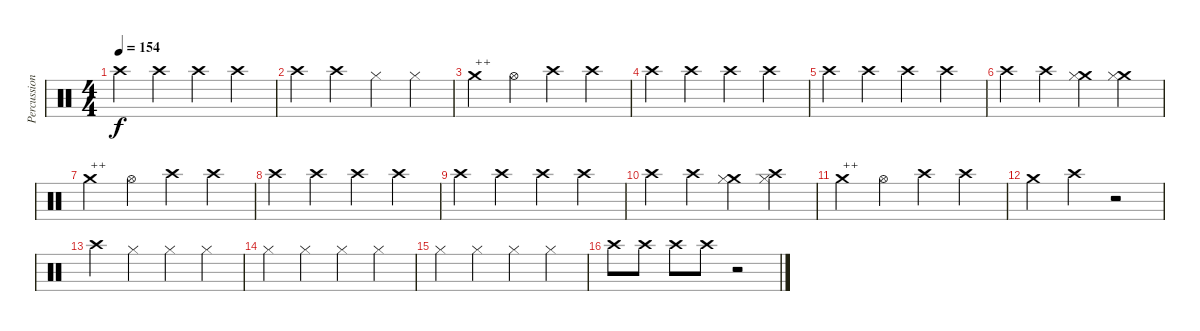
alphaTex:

\track ("Percussions" "Percussion") {instrument percussion}
\staff {score}
\articulation defaults
\ts (4 4)
\tempo 154
\clef neutral
\ks c "Crash high (hit)".4{dy f} "Crash high (hit)".4 "Crash high (hit)".4 "Crash high (hit)".4
|
"Crash high (hit)".4 "Crash high (hit)".4 "Hi-Hat (closed)".4 "Hi-Hat (closed)".4 |
"Crash medium (hit)".4{txt "++"} "Hi-Hat (open)".4 "Crash high (hit)".4 "Crash high (hit)".4 |
"Crash high (hit)".4 "Crash high (hit)".4 "Crash high (hit)".4 "Crash high (hit)".4 |
"Crash high (hit)".4 "Crash high (hit)".4 "Crash high (hit)".4 "Crash high (hit)".4 |
"Crash high (hit)".4 "Crash high (hit)".4 ("Crash medium (hit)" "Hi-Hat (closed)").4 ("Crash medium (hit)" "Hi-Hat (closed)").4 |
"Crash medium (hit)".4{txt "++"} "Hi-Hat (open)".4 "Crash high (hit)".4 "Crash high (hit)".4 |
"Crash high (hit)".4 "Crash high (hit)".4 "Crash high (hit)".4 "Crash high (hit)".4 |
"Crash high (hit)".4 "Crash high (hit)".4 "Crash high (hit)".4 "Crash high (hit)".4 |
"Crash high (hit)".4 "Crash high (hit)".4 ("Crash medium (hit)" "Hi-Hat (closed)").4 ("Crash high (hit)" "Hi-Hat (closed)").4 |
"Crash medium (hit)".4{txt "++"} "Hi-Hat (open)".4 "Crash high (hit)".4 "Crash high (hit)".4 |
"Crash medium (hit)".4 "Crash high (hit)".4 r.2 |
"Crash high (hit)".4 "Hi-Hat (closed)".4 "Hi-Hat (closed)".4 "Hi-Hat (closed)".4 |
"Hi-Hat (closed)".4 "Hi-Hat (closed)".4 "Hi-Hat (closed)".4 "Hi-Hat (closed)".4 |
"Hi-Hat (closed)".4 "Hi-Hat (closed)".4 "Hi-Hat (closed)".4 "Hi-Hat (closed)".4 |
"Crash high (hit)".8 "Crash high (hit)".8 "Crash high (hit)".8 "Crash high (hit)".8 r.2
